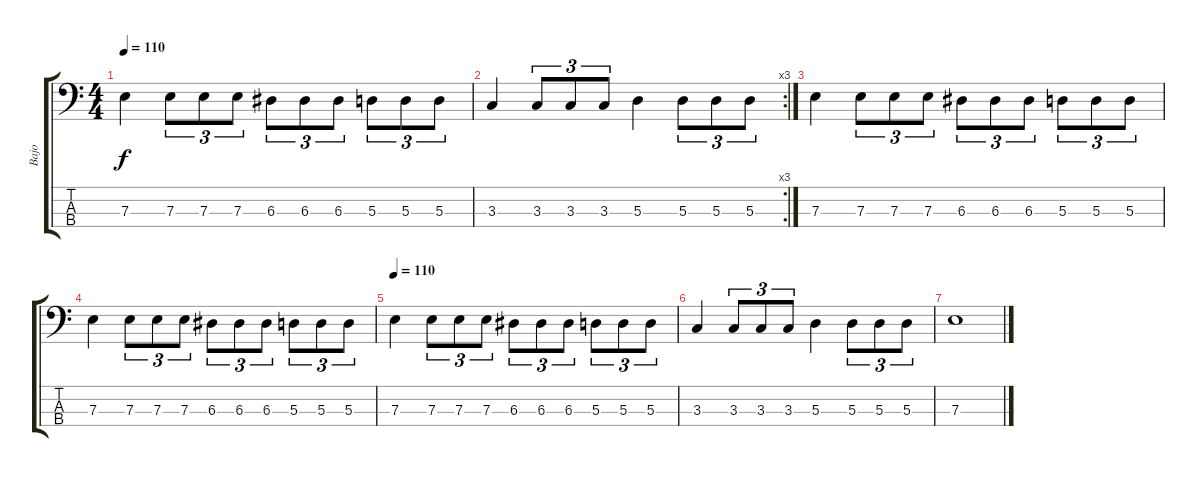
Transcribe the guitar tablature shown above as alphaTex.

\track ("Bajo" "Bajo") {instrument electricbassfinger}
\staff {score tabs}
\tuning (G2 D2 A1 E1) {hide}
\ts (4 4)
\tempo 110
\clef f4
\ks c
7.3.4{dy f} 7.3.8{tu (3 2)} 7.3.8{tu (3 2)} 7.3.8{tu (3 2)} 6.3.8{tu (3 2)} 6.3.8{tu (3 2)} 6.3.8{tu (3 2)} 5.3.8{tu (3 2)} 5.3.8{tu (3 2)} 5.3.8{tu (3 2)} |
\rc 3
3.3.4 3.3.8{tu (3 2)} 3.3.8{tu (3 2)} 3.3.8{tu (3 2)} 5.3.4 5.3.8{tu (3 2)} 5.3.8{tu (3 2)} 5.3.8{tu (3 2)} |
7.3.4 7.3.8{tu (3 2)} 7.3.8{tu (3 2)} 7.3.8{tu (3 2)} 6.3.8{tu (3 2)} 6.3.8{tu (3 2)} 6.3.8{tu (3 2)} 5.3.8{tu (3 2)} 5.3.8{tu (3 2)} 5.3.8{tu (3 2)} |
7.3.4 7.3.8{tu (3 2)} 7.3.8{tu (3 2)} 7.3.8{tu (3 2)} 6.3.8{tu (3 2)} 6.3.8{tu (3 2)} 6.3.8{tu (3 2)} 5.3.8{tu (3 2)} 5.3.8{tu (3 2)} 5.3.8{tu (3 2)} |
\tempo 110
7.3.4 7.3.8{tu (3 2)} 7.3.8{tu (3 2)} 7.3.8{tu (3 2)} 6.3.8{tu (3 2)} 6.3.8{tu (3 2)} 6.3.8{tu (3 2)} 5.3.8{tu (3 2)} 5.3.8{tu (3 2)} 5.3.8{tu (3 2)} |
3.3.4 3.3.8{tu (3 2)} 3.3.8{tu (3 2)} 3.3.8{tu (3 2)} 5.3.4 5.3.8{tu (3 2)} 5.3.8{tu (3 2)} 5.3.8{tu (3 2)} |
7.3.1
